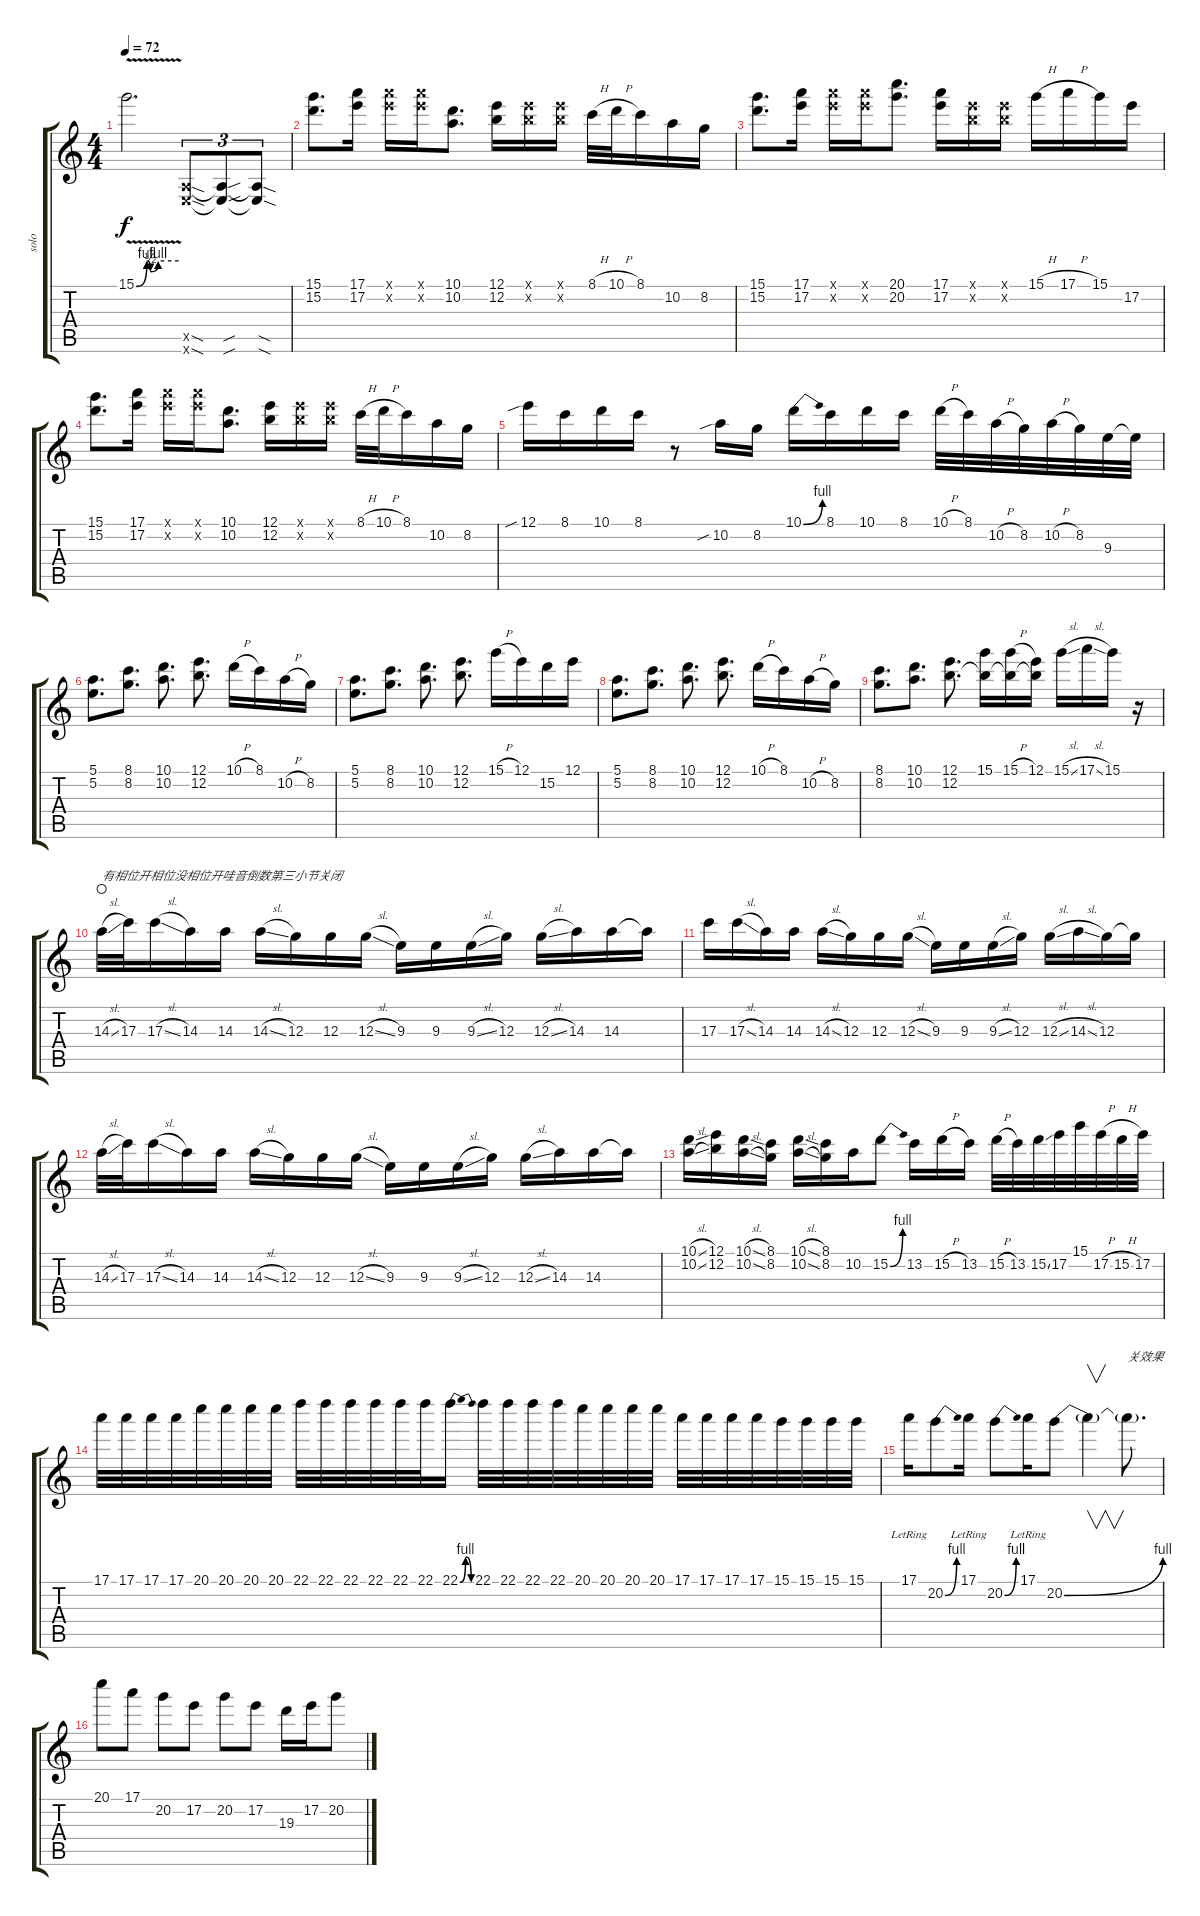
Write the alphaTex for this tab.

\track ("solo" "solo") {instrument distortionguitar}
\staff {score tabs}
\tuning (E4 B3 G3 D3 A2 E2) {hide}
\ts (4 4)
\tempo 72
\clef g2
\ks c
15.1{be (custom 0 0 15 4 20 2 31 4 60 4) v}.2{d dy f} (0.5{sod x} 0.6{sod x}).8{tu (3 2)} (0.5{sou t} 0.6{sou t}).8{tu (3 2)} (0.5{sod t} 0.6{sod t}).8{tu (3 2)} |
(15.1 15.2).8{d} (17.1 17.2).16 (17.1{x} 17.2{x}).16 (17.1{x} 17.2{x}).16 (10.1 10.2).8{d} (12.1 12.2).16 (12.1{x} 12.2{x}).16 (12.1{x} 12.2{x}).16 8.1{h}.32 10.1{h}.32 8.1.16 10.2.16 8.2.16 |
(15.1 15.2).8{d} (17.1 17.2).16 (17.1{x} 17.2{x}).16 (17.1{x} 17.2{x}).16 (20.1 20.2).8{d} (17.1 17.2).16 (12.1{x} 12.2{x}).16 (12.1{x} 12.2{x}).16 15.1{h}.16 17.1{h}.16 15.1.16 17.2.16 |
(15.1 15.2).8{d} (17.1 17.2).16 (17.1{x} 17.2{x}).16 (17.1{x} 17.2{x}).16 (10.1 10.2).8{d} (12.1 12.2).16 (12.1{x} 12.2{x}).16 (12.1{x} 12.2{x}).16 8.1{h}.32 10.1{h}.32 8.1.16 10.2.16 8.2.16 |
12.1{sib}.16 8.1.16 10.1.16 8.1.16 r.8 10.2{sib}.16 8.2.16 10.1{be (bend 0 0 60 4)}.16 8.1.16 10.1.16 8.1.16 10.1{h}.32 8.1.32 10.2{h}.32 8.2.32 10.2{h}.32 8.2.32 9.3.32 9.3{t}.32 |
(5.1 5.2).8{d} (8.1 8.2).8{d} (10.1 10.2).8{d} (12.1 12.2).8{d} 10.1{h}.16 8.1.16 10.2{h}.16 8.2.16 |
(5.1 5.2).8{d} (8.1 8.2).8{d} (10.1 10.2).8{d} (12.1 12.2).8{d} 15.1{h}.16 12.1.16 15.2.16 12.1.16 |
(5.1 5.2).8{d} (8.1 8.2).8{d} (10.1 10.2).8{d} (12.1 12.2).8{d} 10.1{h}.16 8.1.16 10.2{h}.16 8.2.16 |
(8.1 8.2).8{d} (10.1 10.2).8{d} (12.1 12.2).8{d} (15.1 12.2{t}).16 (15.1{h} 12.2{t}).16 (12.1 12.2{t}).16 15.1{sl}.16 17.1{sl}.16 15.1.16 r.16 |
14.3{sl}.32{txt "有相位开相位没相位开哇音倒数第三小节关闭" waho} 17.3.32 17.3{sl}.16 14.3.16 14.3.16 14.3{sl}.16 12.3.16 12.3.16 12.3{sl}.16 9.3.16 9.3.16 9.3{sl}.16 12.3.16 12.3{sl}.16 14.3.16 14.3.16 14.3{t}.16 |
17.3.16 17.3{sl}.16 14.3.16 14.3.16 14.3{sl}.16 12.3.16 12.3.16 12.3{sl}.16 9.3.16 9.3.16 9.3{sl}.16 12.3.16 12.3{sl}.16 14.3{sl}.16 12.3.16 12.3{t}.16 |
14.3{sl}.32 17.3.32 17.3{sl}.16 14.3.16 14.3.16 14.3{sl}.16 12.3.16 12.3.16 12.3{sl}.16 9.3.16 9.3.16 9.3{sl}.16 12.3.16 12.3{sl}.16 14.3.16 14.3.16 14.3{t}.16 |
(10.1{sl} 10.2{sl}).16 (12.1 12.2).16 (10.1{sl} 10.2{sl}).16 (8.1 8.2).16 (10.1{sl} 10.2{sl}).16 (8.1 8.2).16 10.2.16 15.2{be (bend 0 0 60 4)}.8 13.2.16 15.2{h}.16 13.2.16 15.2{h}.32 13.2.32 15.2{ss}.32 17.2.32 15.1.32 17.2{h}.32 15.2{h}.32 17.2.32 |
17.1.32 17.1.32 17.1.32 17.1.32 20.1.32 20.1.32 20.1.32 20.1.32 22.1.32 22.1.32 22.1.32 22.1.32 22.1.32 22.1.32 22.1{be (bendrelease 0 0 15 4 45 4 60 0)}.16 22.1.32 22.1.32 22.1.32 22.1.32 20.1.32 20.1.32 20.1.32 20.1.32 17.1.32 17.1.32 17.1.32 17.1.32 15.1.32 15.1.32 15.1.32 15.1.32 |
17.1{lr}.16 20.2{be (bend 0 0 60 4)}.8 17.1{lr}.16 20.2{be (bend 0 0 60 4)}.8 17.1{lr}.16 20.2{be (bend 0 0 60 4)}.8 20.2{t}.4{v} 20.2{t}.8{d txt "关效果"} |
20.1.8 17.1.8 20.2.8 17.2.8 20.2.8 17.2.8 19.3.16 17.2.16 20.2.8
